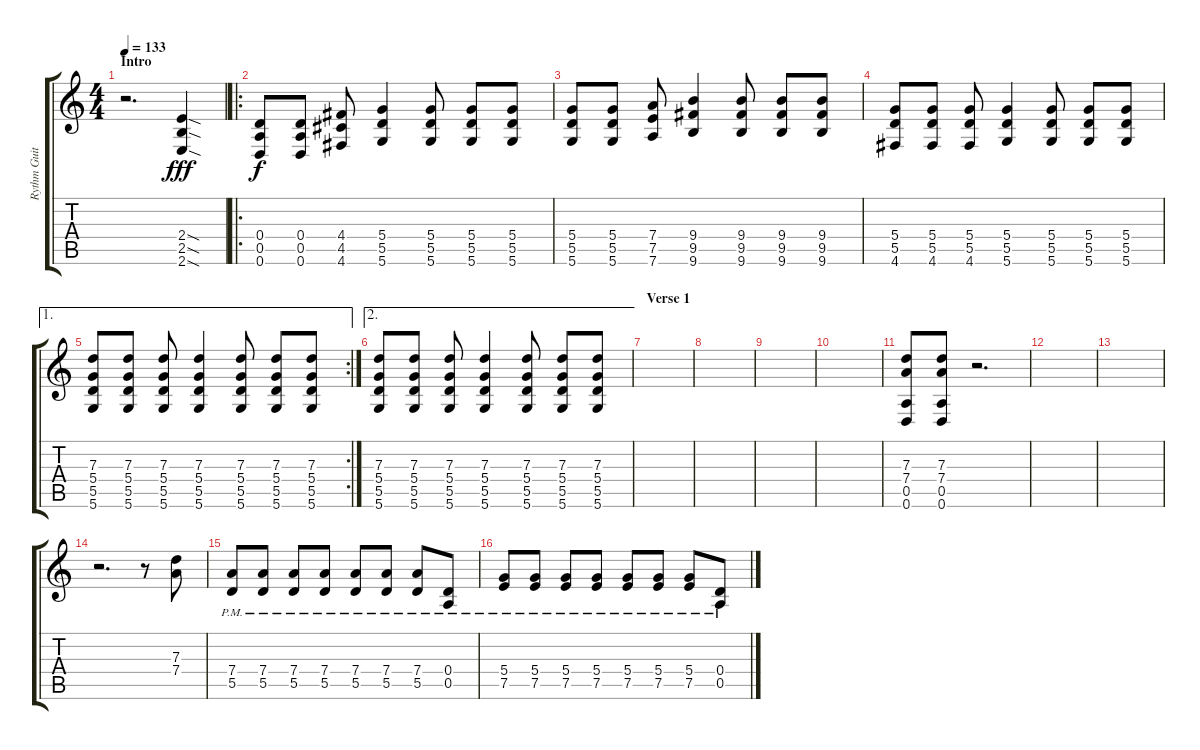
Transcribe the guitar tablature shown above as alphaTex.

\track ("Rythm Guitar" "Rythm Guit") {instrument distortionguitar}
\staff {score tabs}
\tuning (E4 B3 G3 D3 A2 D2) {hide}
\ts (4 4)
\section ("" "Intro")
\tempo 133
\clef g2
\ks c
r.2{d dy fff instrument distortionguitar} (2.4{sod} 2.5{sod} 2.6{sod}).4 |
\ro
(0.4 0.5 0.6).8{dy f} (0.4 0.5 0.6).8 (4.4 4.5 4.6).8 (5.4 5.5 5.6).4 (5.4 5.5 5.6).8 (5.4 5.5 5.6).8 (5.4 5.5 5.6).8 |
(5.4 5.5 5.6).8 (5.4 5.5 5.6).8 (7.4 7.5 7.6).8 (9.4 9.5 9.6).4 (9.4 9.5 9.6).8 (9.4 9.5 9.6).8 (9.4 9.5 9.6).8 |
(5.4 5.5 4.6).8 (5.4 5.5 4.6).8 (5.4 5.5 4.6).8 (5.4 5.5 5.6).4 (5.4 5.5 5.6).8 (5.4 5.5 5.6).8 (5.4 5.5 5.6).8 |
\ae 1
\rc 2
(7.3 5.4 5.5 5.6).8 (7.3 5.4 5.5 5.6).8 (7.3 5.4 5.5 5.6).8 (7.3 5.4 5.5 5.6).4 (7.3 5.4 5.5 5.6).8 (7.3 5.4 5.5 5.6).8 (7.3 5.4 5.5 5.6).8 |
\ae 2
(7.3 5.4 5.5 5.6).8 (7.3 5.4 5.5 5.6).8 (7.3 5.4 5.5 5.6).8 (7.3 5.4 5.5 5.6).4 (7.3 5.4 5.5 5.6).8 (7.3 5.4 5.5 5.6).8 (7.3 5.4 5.5 5.6).8 |
\section ("" "Verse 1")
|
|
|
|
(7.3 7.4 0.5 0.6).8 (7.3 7.4 0.5 0.6).8 r.2{d} |
|
|
r.2{d} r.8 (7.3 7.4).8 |
(7.4{pm} 5.5{pm}).8 (7.4{pm} 5.5{pm}).8 (7.4{pm} 5.5{pm}).8 (7.4{pm} 5.5{pm}).8 (7.4{pm} 5.5{pm}).8 (7.4 5.5{pm}).8 (7.4{pm} 5.5{pm}).8 (0.4{pm} 0.5{pm}).8 |
(5.4{pm} 7.5{pm}).8 (5.4{pm} 7.5{pm}).8 (5.4{pm} 7.5{pm}).8 (5.4{pm} 7.5{pm}).8 (5.4{pm} 7.5{pm}).8 (5.4{pm} 7.5{pm}).8 (5.4{pm} 7.5{pm}).8 (0.4{pm} 0.5{pm}).8
